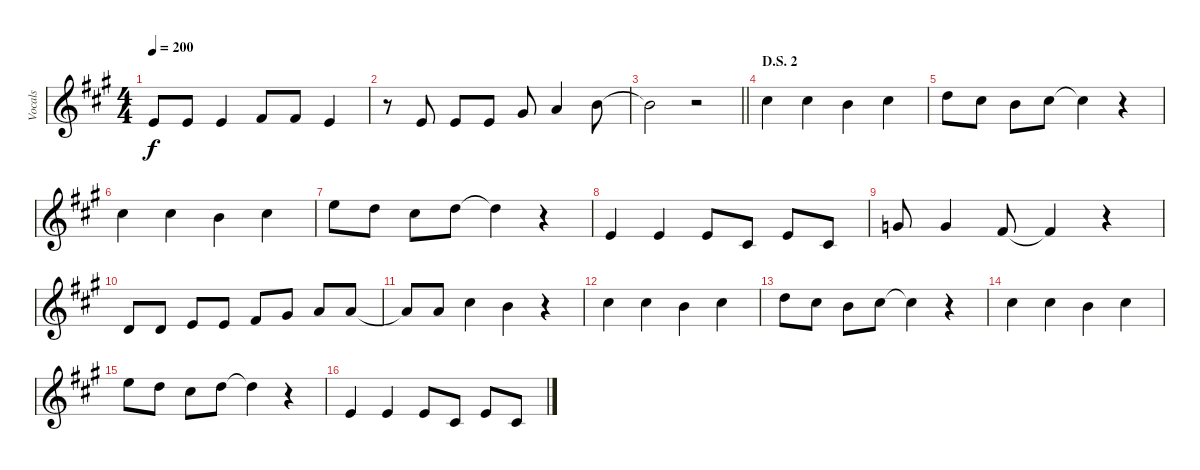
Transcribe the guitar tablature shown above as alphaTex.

\track ("Vocals" "Vocals") {instrument altosax}
\staff {score}
\tuning (E4 B3 G3 D3 A2 E2 B1) {hide}
\ts (4 4)
\tempo 200
\clef g2
\ks a
0.1.8{dy f} 0.1.8 0.1.4 2.1.8 2.1.8 0.1.4 |
r.8 0.1.8 0.1.8 0.1.8 4.1.8 5.1.4 7.1.8 |
\barLineRight lightlight
7.1{t}.2 r.2 |
\section ("" "D.S. 2")
9.1.4 9.1.4 7.1.4 9.1.4 |
10.1.8 9.1.8 7.1.8 9.1.8 9.1{t}.4 r.4 |
9.1.4 9.1.4 7.1.4 9.1.4 |
12.1.8 10.1.8 9.1.8 10.1.8 10.1{t}.4 r.4 |
0.1.4 0.1.4 0.1.8 2.2.8 0.1.8 2.2.8 |
3.1.8 3.1.4 2.1.8 2.1{t}.4 r.4 |
3.2.8 3.2.8 0.1.8 0.1.8 2.1.8 4.1.8 5.1.8 5.1.8 |
5.1{t}.8 5.1.8 9.1.4 7.1.4 r.4 |
9.1.4 9.1.4 7.1.4 9.1.4 |
10.1.8 9.1.8 7.1.8 9.1.8 9.1{t}.4 r.4 |
9.1.4 9.1.4 7.1.4 9.1.4 |
12.1.8 10.1.8 9.1.8 10.1.8 10.1{t}.4 r.4 |
0.1.4 0.1.4 0.1.8 2.2.8 0.1.8 2.2.8
